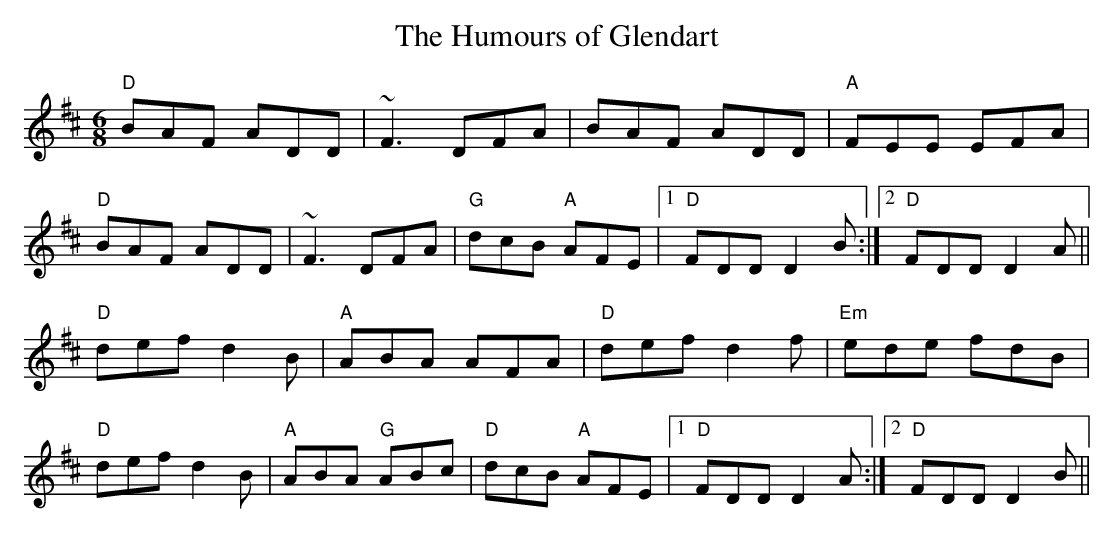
X:1
T:The Humours of Glendart
M:6/8
L:1/8
K:D
"D"BAF ADD| ~F3 DFA | BAF ADD|"A"FEE EFA|
"D"BAF ADD| ~F3 DFA | "G"dcB "A"AFE |1 "D"FDD D2 B:|2 "D"FDD D2 A||
"D"def d2B| "A"ABA AFA | "D"def d2f | "Em"ede fdB |
"D"def d2B| "A"ABA "G"ABc | "D"dcB "A"AFE |1 "D"FDD D2 A:|2 "D"FDD D2 B||
